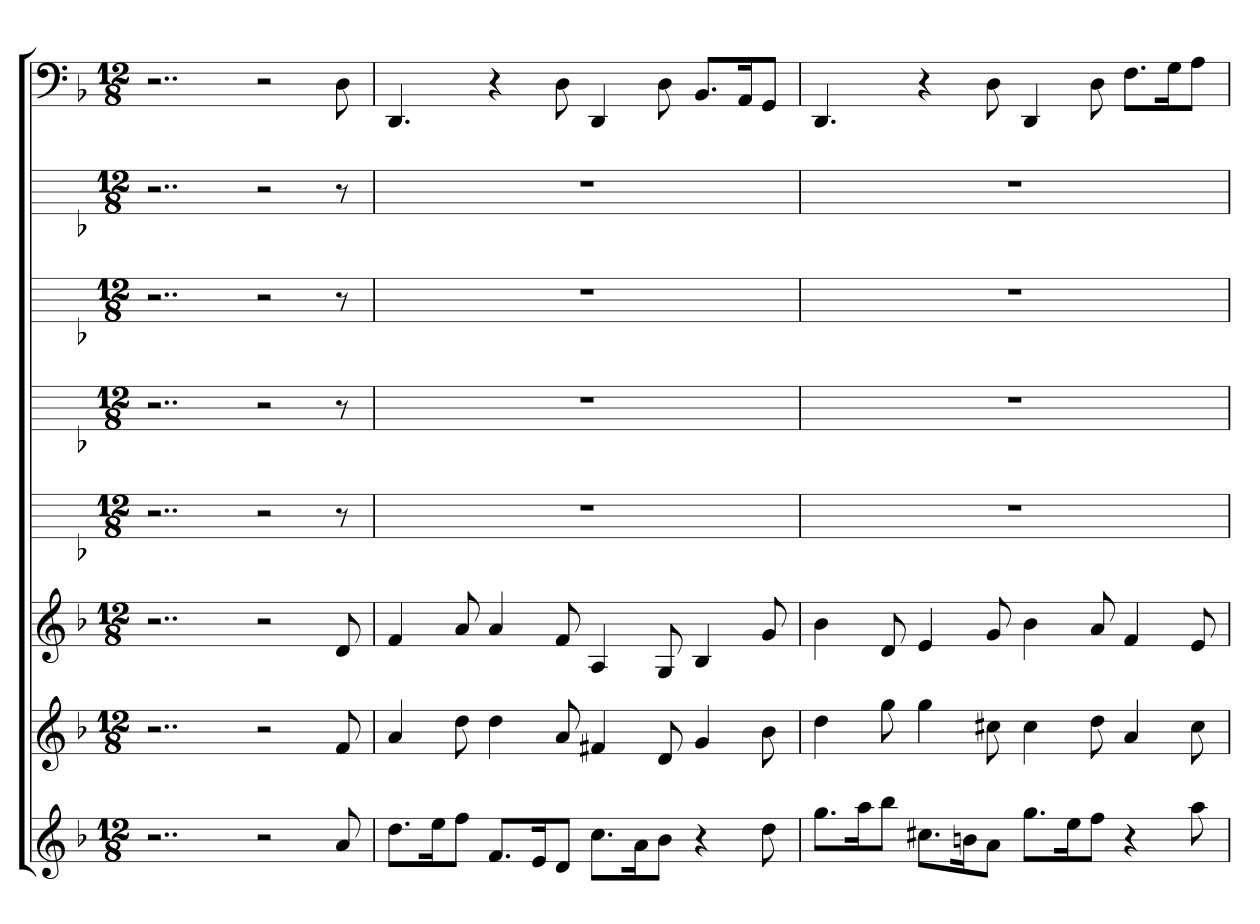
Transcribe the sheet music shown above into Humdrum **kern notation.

**kern	**kern	**kern	**kern	**kern	**kern	**kern	**kern
*part8	*part7	*part6	*part5	*part4	*part3	*part2	*part1
*staff8	*staff7	*staff6	*staff5	*staff4	*staff3	*staff2	*staff1
*k[b-]	*k[b-]	*k[b-]	*k[b-]	*k[b-]	*k[b-]	*k[b-]	*k[b-]
*d:	*d:	*d:	*d:	*d:	*d:	*d:	*d:
*M12/8	*M12/8	*M12/8	*M12/8	*M12/8	*M12/8	*M12/8	*M12/8
=	=	=	=	=	=	=	=
2..r	2..r	2..r	2..r	2..r	2..r	2..r	2..r
2r	2r	2r	2r	2r	2r	2r	2r
8a	8f	8d	8r	8r	8r	8r	8D
=1	=1	=1	=1	=1	=1	=1	=1
8.ddL	4a	4f	1.r	1.r	1.r	1.r	4.DD
16eeK	.	.	.	.	.	.	.
8ffJ	8dd	8a	.	.	.	.	.
8.fL	4dd	4a	.	.	.	.	4r
16eK	.	.	.	.	.	.	.
8dJ	8a	8f	.	.	.	.	8D
8.ccL	4f#X	4A	.	.	.	.	4DD
16aK	.	.	.	.	.	.	.
8b-J	8d	8G	.	.	.	.	8D
4r	4g	4B-	.	.	.	.	8.BB-L
.	.	.	.	.	.	.	16AAK
8dd	8b-	8g	.	.	.	.	8GGJ
=2	=2	=2	=2	=2	=2	=2	=2
8.ggL	4dd	4b-	1.r	1.r	1.r	1.r	4.DD
16aaK	.	.	.	.	.	.	.
8bb-J	8gg	8d	.	.	.	.	.
8.cc#XL	4gg	4e	.	.	.	.	4r
16bnK	.	.	.	.	.	.	.
8aJ	8cc#X	8g	.	.	.	.	8D
8.ggL	4cc#	4b-	.	.	.	.	4DD
16eeK	.	.	.	.	.	.	.
8ffJ	8dd	8a	.	.	.	.	8D
4r	4a	4f	.	.	.	.	8.FL
.	.	.	.	.	.	.	16GK
8aa	8cc#	8e	.	.	.	.	8AJ
=	=	=	=	=	=	=	=
*-	*-	*-	*-	*-	*-	*-	*-
